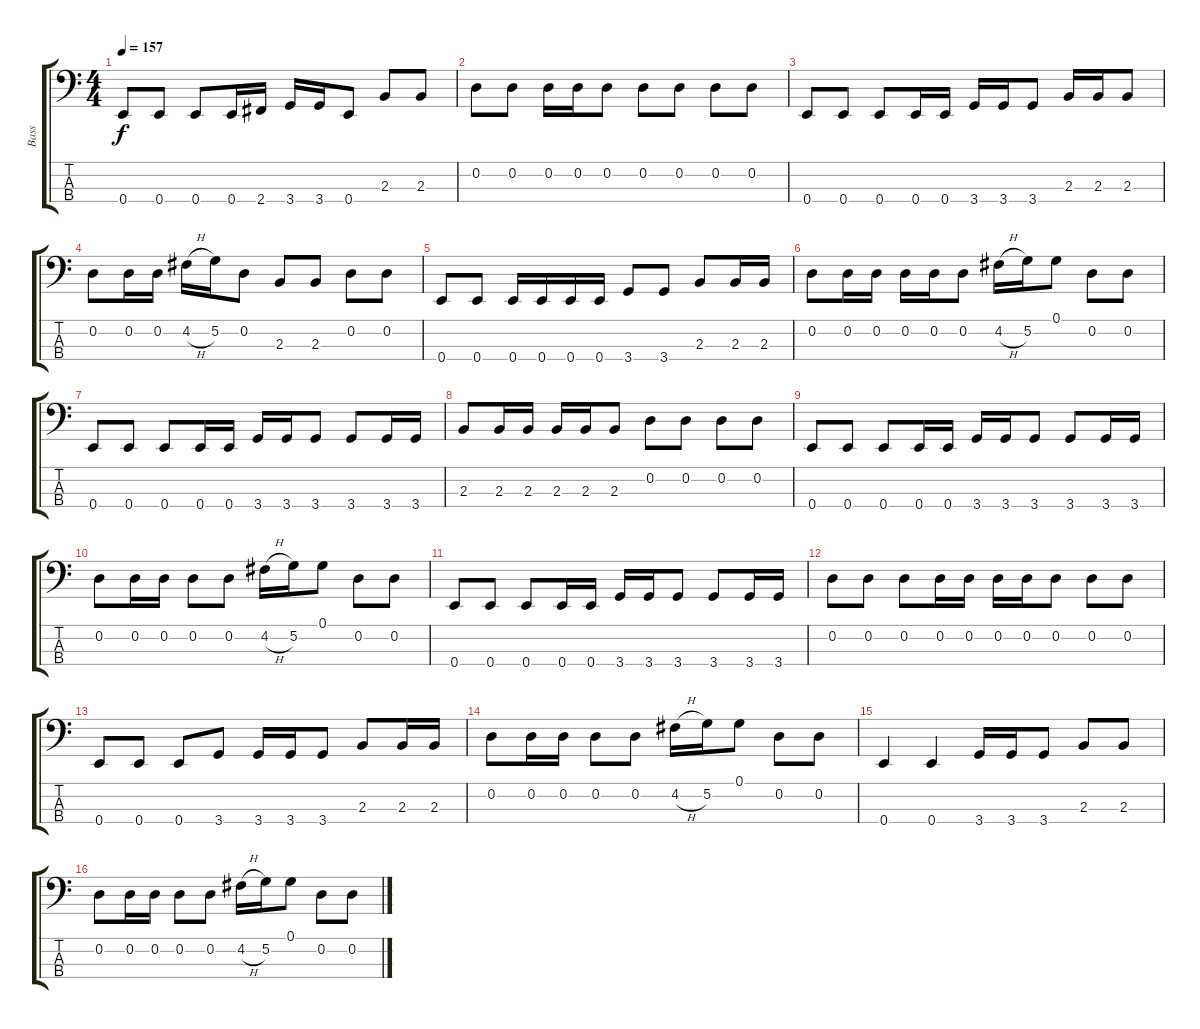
\track ("Bass" "Bass") {instrument electricbasspick}
\staff {score tabs}
\tuning (G2 D2 A1 E1) {hide}
\ts (4 4)
\tempo 157
\clef f4
\ks c
0.4.8{dy f} 0.4.8 0.4.8 0.4.16 2.4.16 3.4.16 3.4.16 0.4.8 2.3.8 2.3.8 |
0.2.8 0.2.8 0.2.16 0.2.16 0.2.8 0.2.8 0.2.8 0.2.8 0.2.8 |
0.4.8 0.4.8 0.4.8 0.4.16 0.4.16 3.4.16 3.4.16 3.4.8 2.3.16 2.3.16 2.3.8 |
0.2.8 0.2.16 0.2.16 4.2{h}.16 5.2.16 0.2.8 2.3.8 2.3.8 0.2.8 0.2.8 |
0.4.8 0.4.8 0.4.16 0.4.16 0.4.16 0.4.16 3.4.8 3.4.8 2.3.8 2.3.16 2.3.16 |
0.2.8 0.2.16 0.2.16 0.2.16 0.2.16 0.2.8 4.2{h}.16 5.2.16 0.1.8 0.2.8 0.2.8 |
0.4.8 0.4.8 0.4.8 0.4.16 0.4.16 3.4.16 3.4.16 3.4.8 3.4.8 3.4.16 3.4.16 |
2.3.8 2.3.16 2.3.16 2.3.16 2.3.16 2.3.8 0.2.8 0.2.8 0.2.8 0.2.8 |
0.4.8 0.4.8 0.4.8 0.4.16 0.4.16 3.4.16 3.4.16 3.4.8 3.4.8 3.4.16 3.4.16 |
0.2.8 0.2.16 0.2.16 0.2.8 0.2.8 4.2{h}.16 5.2.16 0.1.8 0.2.8 0.2.8 |
0.4.8 0.4.8 0.4.8 0.4.16 0.4.16 3.4.16 3.4.16 3.4.8 3.4.8 3.4.16 3.4.16 |
0.2.8 0.2.8 0.2.8 0.2.16 0.2.16 0.2.16 0.2.16 0.2.8 0.2.8 0.2.8 |
0.4.8 0.4.8 0.4.8 3.4.8 3.4.16 3.4.16 3.4.8 2.3.8 2.3.16 2.3.16 |
0.2.8 0.2.16 0.2.16 0.2.8 0.2.8 4.2{h}.16 5.2.16 0.1.8 0.2.8 0.2.8 |
0.4.4 0.4.4 3.4.16 3.4.16 3.4.8 2.3.8 2.3.8 |
0.2.8 0.2.16 0.2.16 0.2.8 0.2.8 4.2{h}.16 5.2.16 0.1.8 0.2.8 0.2.8
